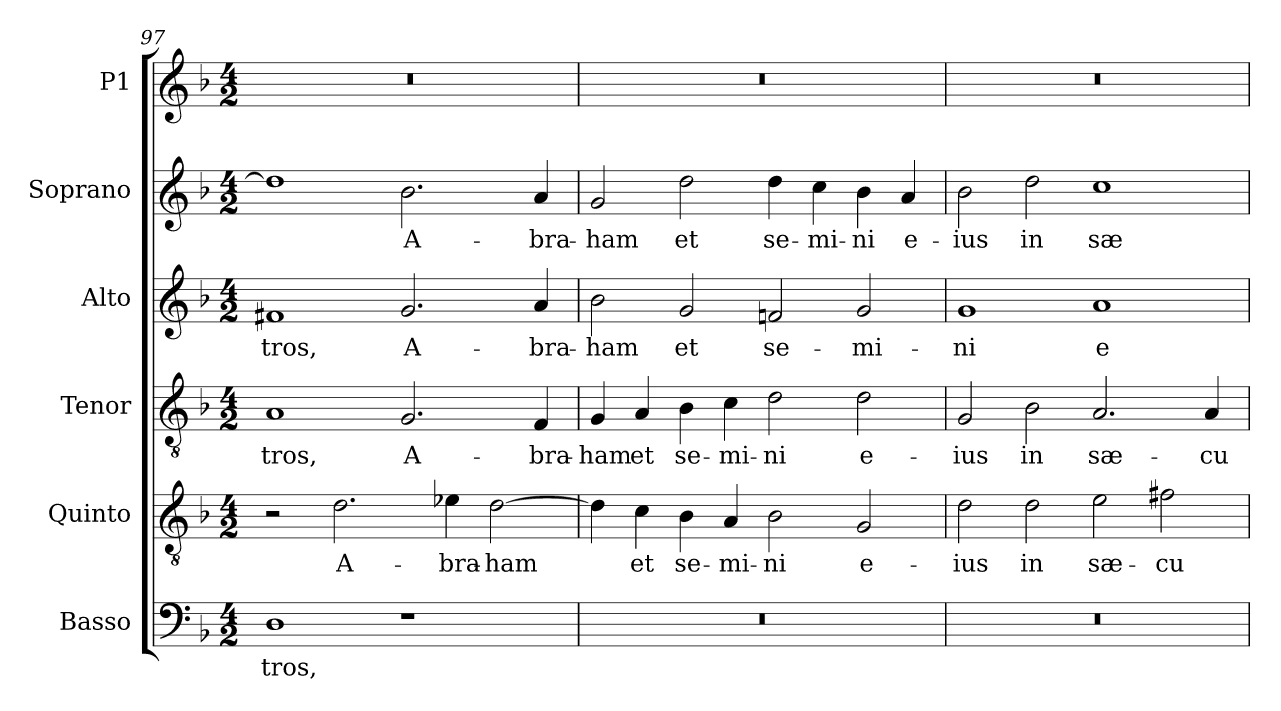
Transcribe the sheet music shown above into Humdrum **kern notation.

**kern	**text	**kern	**text	**kern	**text	**kern	**text	**kern	**text	**kern
*part6	*part6	*part5	*part5	*part4	*part4	*part3	*part3	*part2	*part2	*part1
*staff6	*staff6	*staff5	*staff5	*staff4	*staff4	*staff3	*staff3	*staff2	*staff2	*staff1
*I"Basso	*	*I"Quinto	*	*I"Tenor	*	*I"Alto	*	*I"Soprano	*	*I"P1
*I'B.	*	*I'Q.	*	*I'T.	*	*I'A.	*	*I'S.	*	*
*clefF4	*	*clefGv2	*	*clefGv2	*	*clefG2	*	*clefG2	*	*clefG2
*	*	*ITrd7c12	*	*ITrd7c12	*	*	*	*	*	*
*k[b-]	*	*k[b-]	*	*k[b-]	*	*k[b-]	*	*k[b-]	*	*k[b-]
*F:	*	*F:	*	*F:	*	*F:	*	*F:	*	*F:
*M4/2	*	*M4/2	*	*M4/2	*	*M4/2	*	*M4/2	*	*M4/2
=97	=97	=97	=97	=97	=97	=97	=97	=97	=97	=97
!	!LO:LY:b:color=#000000	!	!	!	!	!	!	!	!	!
!	!	!	!	!	!LO:LY:b:color=#000000	!	!	!	!	!
!	!	!	!	!	!	!	!LO:LY:b:color=#000000	!	!	!LO:N:vis=1
1Di	-tros,	2r	.	1AAi	-tros,	1f#Xi	-tros,	1ddi]	.	0r
!	!	!	!LO:LY:b:color=#000000	!	!	!	!	!	!	!
.	.	2.Di\	A-	.	.	.	.	.	.	.
!	!	!	!	!	!LO:LY:b:color=#000000	!	!	!	!	!
!	!	!	!	!	!	!	!LO:LY:b:color=#000000	!	!	!
!	!	!	!	!	!	!	!	!	!LO:LY:b:color=#000000	!
1r	.	.	.	2.GGi/	A-	2.gi/	A-	2.b-i\	A-	.
!	!	!	!LO:LY:b:color=#000000	!	!	!	!	!	!	!
.	.	4E-Xi\	-bra-	.	.	.	.	.	.	.
!	!	!	!LO:LY:b:color=#000000	!	!	!	!	!	!	!
.	.	[2Di\	-ham	.	.	.	.	.	.	.
!	!	!	!	!	!LO:LY:b:color=#000000	!	!	!	!	!
!	!	!	!	!	!	!	!LO:LY:b:color=#000000	!	!	!
!	!	!	!	!	!	!	!	!	!LO:LY:b:color=#000000	!
.	.	.	.	4FFi/	-bra-	4ai/	-bra-	4ai/	-bra-	.
=98	=98	=98	=98	=98	=98	=98	=98	=98	=98	=98
!LO:N:vis=1	!	!	!	!	!	!	!	!	!	!
!	!	!	!	!	!LO:LY:b:color=#000000	!	!	!	!	!
!	!	!	!	!	!	!	!LO:LY:b:color=#000000	!	!	!
!	!	!	!	!	!	!	!	!	!LO:LY:b:color=#000000	!LO:N:vis=1
0r	.	4Di\]	.	4GGi/	-ham	2b-i\	-ham	2gi/	-ham	0r
!	!	!	!LO:LY:b:color=#000000	!	!	!	!	!	!	!
!	!	!	!	!	!LO:LY:b:color=#000000	!	!	!	!	!
.	.	4Ci\	et	4AAi/	et	.	.	.	.	.
!	!	!	!LO:LY:b:color=#000000	!	!	!	!	!	!	!
!	!	!	!	!	!LO:LY:b:color=#000000	!	!	!	!	!
!	!	!	!	!	!	!	!LO:LY:b:color=#000000	!	!	!
!	!	!	!	!	!	!	!	!	!LO:LY:b:color=#000000	!
.	.	4BB-i\	se-	4BB-i\	se-	2gi/	et	2ddi\	et	.
!	!	!	!LO:LY:b:color=#000000	!	!	!	!	!	!	!
!	!	!	!	!	!LO:LY:b:color=#000000	!	!	!	!	!
.	.	4AAi/	-mi-	4Ci\	-mi-	.	.	.	.	.
!	!	!	!LO:LY:b:color=#000000	!	!	!	!	!	!	!
!	!	!	!	!	!LO:LY:b:color=#000000	!	!	!	!	!
!	!	!	!	!	!	!	!LO:LY:b:color=#000000	!	!	!
!	!	!	!	!	!	!	!	!	!LO:LY:b:color=#000000	!
.	.	2BB-i\	-ni	2Di\	-ni	2fni/	se-	4ddi\	se-	.
!	!	!	!	!	!	!	!	!	!LO:LY:b:color=#000000	!
.	.	.	.	.	.	.	.	4cci\	-mi-	.
!	!	!	!LO:LY:b:color=#000000	!	!	!	!	!	!	!
!	!	!	!	!	!LO:LY:b:color=#000000	!	!	!	!	!
!	!	!	!	!	!	!	!LO:LY:b:color=#000000	!	!	!
!	!	!	!	!	!	!	!	!	!LO:LY:b:color=#000000	!
.	.	2GGi/	e-	2Di\	e-	2gi/	-mi-	4b-i\	-ni	.
!	!	!	!	!	!	!	!	!	!LO:LY:b:color=#000000	!
.	.	.	.	.	.	.	.	4ai/	e-	.
=99	=99	=99	=99	=99	=99	=99	=99	=99	=99	=99
!LO:N:vis=1	!	!	!	!	!	!	!	!	!	!
!	!	!	!LO:LY:b:color=#000000	!	!	!	!	!	!	!
!	!	!	!	!	!LO:LY:b:color=#000000	!	!	!	!	!
!	!	!	!	!	!	!	!LO:LY:b:color=#000000	!	!	!
!	!	!	!	!	!	!	!	!	!LO:LY:b:color=#000000	!LO:N:vis=1
0r	.	2Di\	-ius	2GGi/	-ius	1gi	-ni	2b-i\	-ius	0r
!	!	!	!LO:LY:b:color=#000000	!	!	!	!	!	!	!
!	!	!	!	!	!LO:LY:b:color=#000000	!	!	!	!	!
!	!	!	!	!	!	!	!	!	!LO:LY:b:color=#000000	!
.	.	2Di\	in	2BB-i\	in	.	.	2ddi\	in	.
!	!	!	!LO:LY:b:color=#000000	!	!	!	!	!	!	!
!	!	!	!	!	!LO:LY:b:color=#000000	!	!	!	!	!
!	!	!	!	!	!	!	!LO:LY:b:color=#000000	!	!	!
!	!	!	!	!	!	!	!	!	!LO:LY:b:color=#000000	!
.	.	2Ei\	sæ-	2.AAi/	sæ-	1ai	e-	1cci	sæ-	.
!	!	!	!LO:LY:b:color=#000000	!	!	!	!	!	!	!
.	.	2F#Xi\	-cu-	.	.	.	.	.	.	.
!	!	!	!	!	!LO:LY:b:color=#000000	!	!	!	!	!
.	.	.	.	4AAi/	-cu-	.	.	.	.	.
=	=	=	=	=	=	=	=	=	=	=
*-	*-	*-	*-	*-	*-	*-	*-	*-	*-	*-
